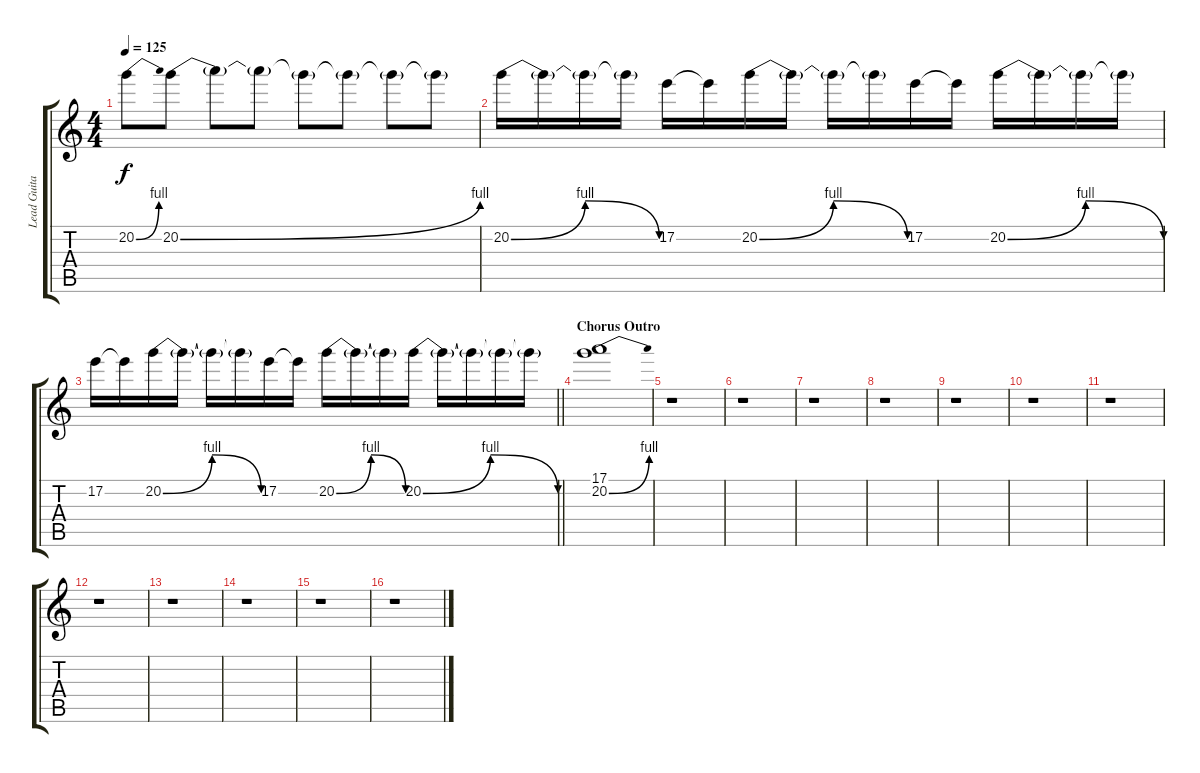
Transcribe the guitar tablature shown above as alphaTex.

\track ("Lead Guitar" "Lead Guita") {mute instrument overdrivenguitar}
\staff {score tabs}
\tuning (E4 B3 G3 D3 A2 E2) {hide}
\ts (4 4)
\tempo 125
\clef g2
\ks c
20.2{be (bend 0 0 60 4)}.8{dy f} 20.2{be (bend 0 0 60 4)}.8 20.2{t}.8 20.2{t}.8 20.2{t}.8 20.2{t}.8 20.2{t}.8 20.2{t}.8 |
20.2{be (bendrelease 0 0 15 4 15 4 60 0)}.16 20.2{t}.16 20.2{t}.16 20.2{t}.16 17.2.16 17.2{t}.16 20.2{be (bendrelease 0 0 8 4 15 4 60 0)}.16 20.2{t}.16 20.2{t}.16 20.2{t}.16 17.2.16 17.2{t}.16 20.2{be (bendrelease 0 0 11 4 15 4 60 0)}.16 20.2{t}.16 20.2{t}.16 20.2{t}.16 |
\barLineRight lightlight
17.2.16 17.2{t}.16 20.2{be (bendrelease 0 0 15 4 15 4 60 0)}.16 20.2{t}.16 20.2{t}.16 20.2{t}.16 17.2.16 17.2{t}.16 20.2{be (bendrelease 0 0 8 4 15 4 60 0)}.16 20.2{t}.16 20.2{t}.16 20.2{be (bendrelease 0 0 9 4 15 4 60 0)}.16 20.2{t}.16 20.2{t}.16 20.2{t}.16 20.2{t}.16 |
\section ("" "Chorus Outro")
(17.1 20.2{be (bend 0 0 60 4)}).1 |
r.1 |
r.1 |
r.1 |
r.1 |
r.1 |
r.1 |
r.1 |
r.1 |
r.1 |
r.1 |
r.1 |
r.1
